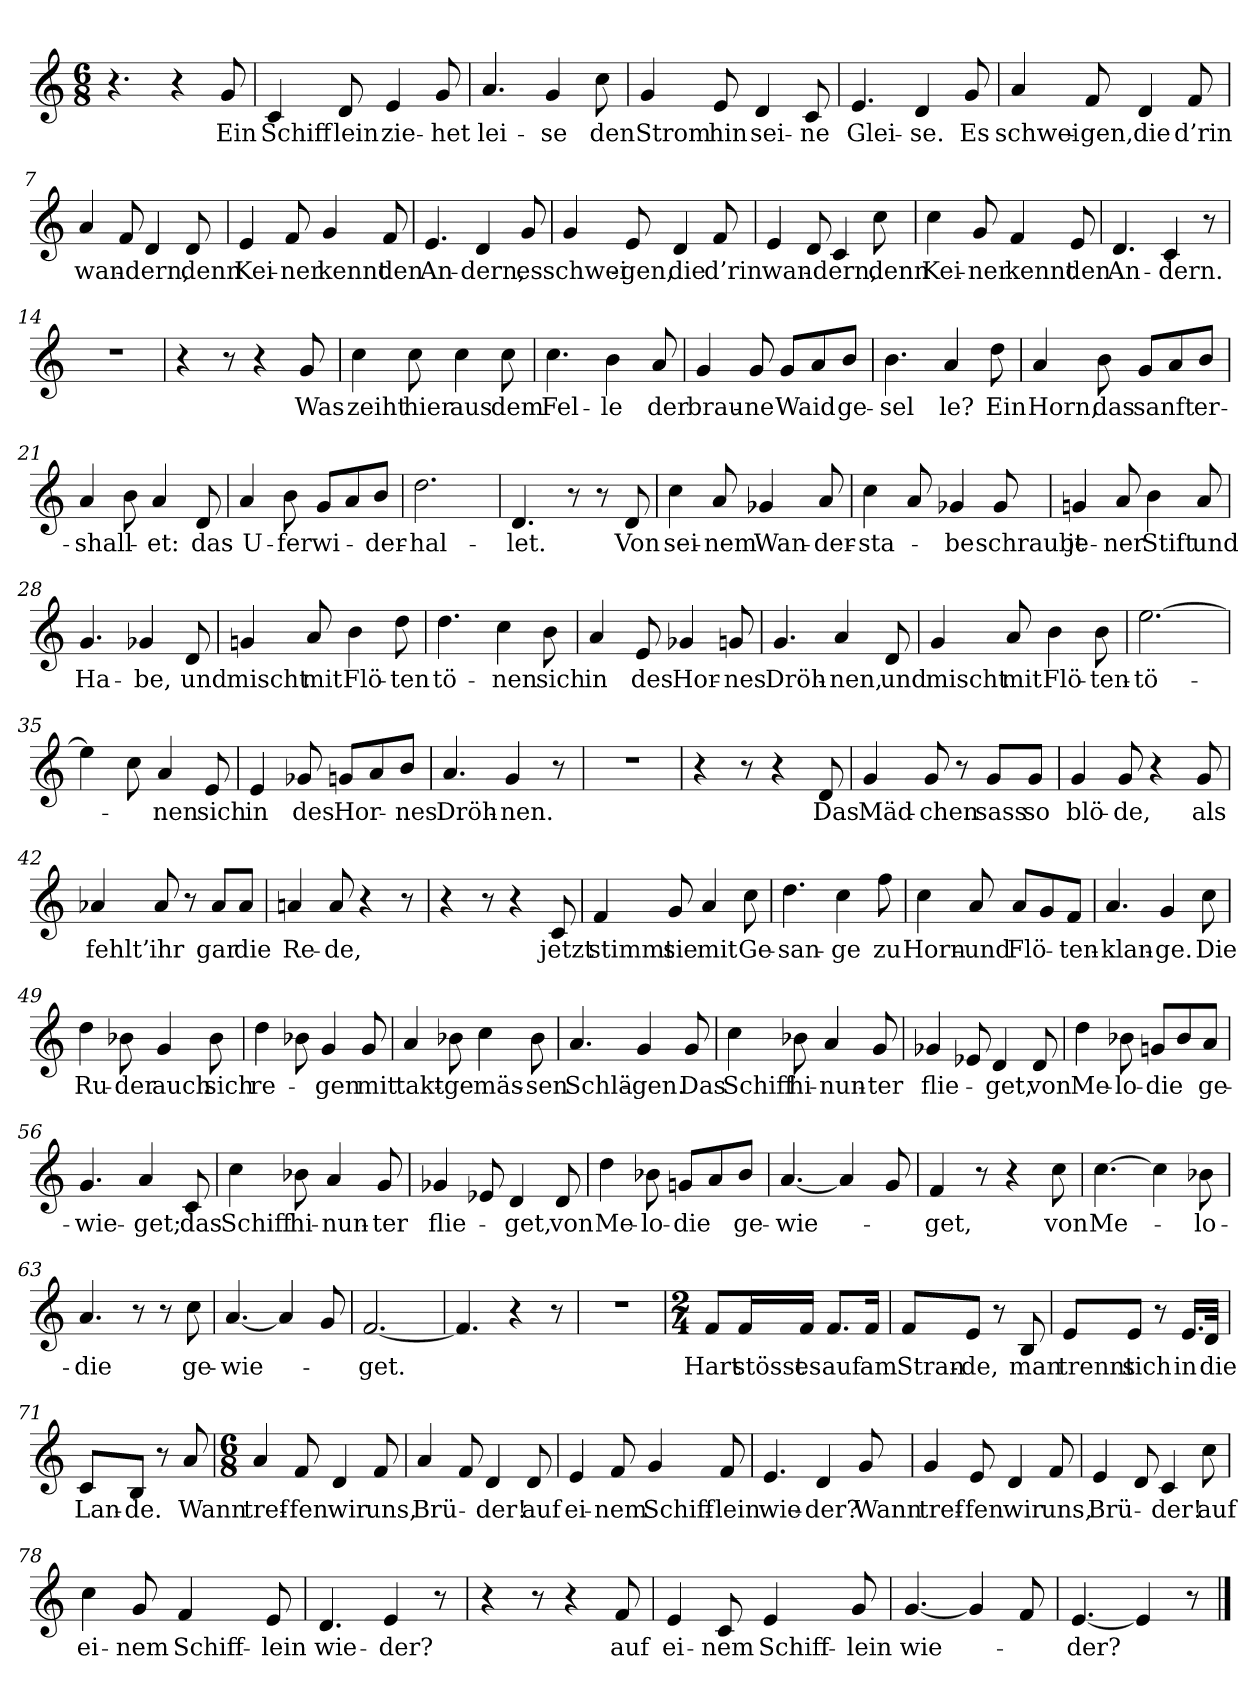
**kern	**text
*part1	*part1
*staff1	*staff1
*clefG2	*
*k[]	*
*M6/8	*
=1	=1
4.r	.
4r	.
!	!LO:LY:b
8g/	Ein
=2	=2
!	!LO:LY:b
4c/	Schiff
!	!LO:LY:b
8d/	lein
!	!LO:LY:b
4e/	zie-
!	!LO:LY:b
8g/	-het
=3	=3
!	!LO:LY:b
4.a/	lei-
!	!LO:LY:b
4g/	-se
!	!LO:LY:b
8cc\	den
=4	=4
!	!LO:LY:b
4g/	Strom
!	!LO:LY:b
8e/	hin
!	!LO:LY:b
4d/	sei-
!	!LO:LY:b
8c/	-ne
=5	=5
!	!LO:LY:b
4.e/	Glei-
!	!LO:LY:b
4d/	-se.
!	!LO:LY:b
8g/	Es
=6	=6
!	!LO:LY:b
4a/	schwei-
!	!LO:LY:b
8f/	-gen,
!	!LO:LY:b
4d/	die
!	!LO:LY:b
8f/	d’rin
=7	=7
!	!LO:LY:b
4a/	wan-
8f/	.
!	!LO:LY:b
4d/	-dern,
!	!LO:LY:b
8d/	denn
!!LO:LB:g=z
=8	=8
!	!LO:LY:b
4e/	Kei-
!	!LO:LY:b
8f/	-ner
!	!LO:LY:b
4g/	kennt
!	!LO:LY:b
8f/	den
=9	=9
!	!LO:LY:b
4.e/	An-
!	!LO:LY:b
4d/	-dern,
!	!LO:LY:b
8g/	es
=10	=10
!	!LO:LY:b
4g/	schwei-
!	!LO:LY:b
8e/	gen,
!	!LO:LY:b
4d/	die
!	!LO:LY:b
8f/	d’rin
=11	=11
!	!LO:LY:b
4e/	wan-
8d/	.
!	!LO:LY:b
4c/	-dern,
!	!LO:LY:b
8cc\	denn
=12	=12
!	!LO:LY:b
4cc\	Kei-
!	!LO:LY:b
8g/	-ner
!	!LO:LY:b
4f/	kennt
!	!LO:LY:b
8e/	den
=13	=13
!	!LO:LY:b
4.d/	An-
!	!LO:LY:b
4c/	-dern.
8r	.
=14	=14
2.r	.
=15	=15
4r	.
8r	.
4r	.
!	!LO:LY:b
8g/	Was
!!LO:LB:g=z
=16	=16
!	!LO:LY:b
4cc\	zeiht
!	!LO:LY:b
8cc\	hier
!	!LO:LY:b
4cc\	aus
!	!LO:LY:b
8cc\	dem
=17	=17
!	!LO:LY:b
4.cc\	Fel-
!	!LO:LY:b
4b\	-le
!	!LO:LY:b
8a/	der
=18	=18
!	!LO:LY:b
4g/	brau-
!	!LO:LY:b
8g/	-ne
!	!LO:LY:b
8g/L	Waid
8a/	.
!	!LO:LY:b
8b/J	ge-
=19	=19
!	!LO:LY:b
4.b\	-sel
!	!LO:LY:b
4a/	-le?
!	!LO:LY:b
8dd\	Ein
=20	=20
!	!LO:LY:b
4a/	Horn,
!	!LO:LY:b
8b\	das
!	!LO:LY:b
8g/L	sanft
8a/	.
!	!LO:LY:b
8b/J	er-
=21	=21
!	!LO:LY:b
4a/	-shall-
8b\	.
!	!LO:LY:b
4a/	-et:
!	!LO:LY:b
8d/	das
=22	=22
!	!LO:LY:b
4a/	U-
!	!LO:LY:b
8b\	-fer
!	!LO:LY:b
8g/L	wi-
8a/	.
!	!LO:LY:b
8b/J	-der-
=23	=23
!	!LO:LY:b
2.dd\	-hal-
!!LO:LB:g=z
=24	=24
!	!LO:LY:b
4.d/	-let.
8r	.
8r	.
!	!LO:LY:b
8d/	Von
=25	=25
!	!LO:LY:b
4cc\	sei-
!	!LO:LY:b
8a/	-nem
!	!LO:LY:b
4g-X/	Wan-
!	!LO:LY:b
8a/	-der-
=26	=26
!	!LO:LY:b
4cc\	-sta-
8a/	.
!	!LO:LY:b
4g-X/	-be
!	!LO:LY:b
8g-/	schraubt
=27	=27
!	!LO:LY:b
4gn/	je-
!	!LO:LY:b
8a/	-ner
!	!LO:LY:b
4b\	Stift
!	!LO:LY:b
8a/	und
=28	=28
!	!LO:LY:b
4.g/	Ha-
!	!LO:LY:b
4g-X/	-be,
!	!LO:LY:b
8d/	und
=29	=29
!	!LO:LY:b
4gn/	mischt
!	!LO:LY:b
8a/	mit
!	!LO:LY:b
4b\	Flö-
!	!LO:LY:b
8dd\	-ten
=30	=30
!	!LO:LY:b
4.dd\	tö-
!	!LO:LY:b
4cc\	nen
!	!LO:LY:b
8b\	sich
!!LO:LB:g=z
=31	=31
!	!LO:LY:b
4a/	in
!	!LO:LY:b
8e/	des
!	!LO:LY:b
4g-X/	Hor-
!	!LO:LY:b
8gn/	nes
=32	=32
!	!LO:LY:b
4.g/	Dröh-
!	!LO:LY:b
4a/	-nen,
!	!LO:LY:b
8d/	und
=33	=33
!	!LO:LY:b
4g/	mischt
!	!LO:LY:b
8a/	mit
!	!LO:LY:b
4b\	Flö-
!	!LO:LY:b
8b\	-ten-
=34	=34
!	!LO:LY:b
[2.ee\	-tö-
=35	=35
4ee\]	.
8cc\	.
!	!LO:LY:b
4a/	-nen
!	!LO:LY:b
8e/	sich
=36	=36
!	!LO:LY:b
4e/	in
!	!LO:LY:b
8g-X/	des
!	!LO:LY:b
8gn/L	Hor-
8a/	.
!	!LO:LY:b
8b/J	-nes
=37	=37
!	!LO:LY:b
4.a/	Dröh-
!	!LO:LY:b
4g/	-nen.
8r	.
=38	=38
2.r	.
=39	=39
4r	.
8r	.
4r	.
!	!LO:LY:b
8d/	Das
!!LO:LB:g=z
=40	=40
!	!LO:LY:b
4g/	Mäd-
!	!LO:LY:b
8g/	-chen
8r	.
!	!LO:LY:b
8g/L	sass
!	!LO:LY:b
8g/J	so
=41	=41
!	!LO:LY:b
4g/	blö-
!	!LO:LY:b
8g/	-de,
4r	.
!	!LO:LY:b
8g/	als
=42	=42
!	!LO:LY:b
4a-X/	fehlt’
!	!LO:LY:b
8a-/	ihr
8r	.
!	!LO:LY:b
8a-/L	gar
!	!LO:LY:b
8a-/J	die
=43	=43
!	!LO:LY:b
4an/	Re-
!	!LO:LY:b
8a/	-de,
4r	.
8r	.
=44	=44
4r	.
8r	.
4r	.
!	!LO:LY:b
8c/	jetzt
=45	=45
!	!LO:LY:b
4f/	stimmt
!	!LO:LY:b
8g/	sie
!	!LO:LY:b
4a/	mit
!	!LO:LY:b
8cc\	Ge-
=46	=46
!	!LO:LY:b
4.dd\	-san-
!	!LO:LY:b
4cc\	-ge
!	!LO:LY:b
8ff\	zu
!!LO:LB:g=z
=47	=47
!	!LO:LY:b
4cc\	Horn-
!	!LO:LY:b
8a/	-und
!	!LO:LY:b
8a/L	Flö-
8g/	.
!	!LO:LY:b
8f/J	-ten-
=48	=48
!	!LO:LY:b
4.a/	-klan-
!	!LO:LY:b
4g/	-ge.
!	!LO:LY:b
8cc\	Die
=49	=49
!	!LO:LY:b
4dd\	Ru-
!	!LO:LY:b
8b-X\	-der
!	!LO:LY:b
4g/	auch
!	!LO:LY:b
8b-\	sich
=50	=50
!	!LO:LY:b
4dd\	re-
8b-X\	.
!	!LO:LY:b
4g/	-gen
!	!LO:LY:b
8g/	mit
=51	=51
!	!LO:LY:b
4a/	takt-
!	!LO:LY:b
8b-X\	-ge
!	!LO:LY:b
4cc\	-mäs-
!	!LO:LY:b
8b-\	-sen
=52	=52
!	!LO:LY:b
4.a/	Schlä-
!	!LO:LY:b
4g/	-gen.
!	!LO:LY:b
8g/	Das
=53	=53
!	!LO:LY:b
4cc\	Schiff
!	!LO:LY:b
8b-X\	hi-
!	!LO:LY:b
4a/	-nun-
!	!LO:LY:b
8g/	-ter
!!LO:LB:g=z
=54	=54
!	!LO:LY:b
4g-X/	flie-
8e-X/	.
!	!LO:LY:b
4d/	-get,
!	!LO:LY:b
8d/	von
=55	=55
!	!LO:LY:b
4dd\	Me-
!	!LO:LY:b
8b-X\	-lo-
!	!LO:LY:b
8gn/L	-die
8b-/	.
!	!LO:LY:b
8a/J	ge-
=56	=56
!	!LO:LY:b
4.g/	-wie-
!	!LO:LY:b
4a/	-get;
!	!LO:LY:b
8c/	das
=57	=57
!	!LO:LY:b
4cc\	Schiff
!	!LO:LY:b
8b-X\	hi-
!	!LO:LY:b
4a/	-nun-
!	!LO:LY:b
8g/	-ter
=58	=58
!	!LO:LY:b
4g-X/	flie-
8e-X/	.
!	!LO:LY:b
4d/	-get,
!	!LO:LY:b
8d/	von
=59	=59
!	!LO:LY:b
4dd\	Me-
!	!LO:LY:b
8b-X\	-lo-
!	!LO:LY:b
8gn/L	-die
8a/	.
!	!LO:LY:b
8b-/J	ge-
=60	=60
!	!LO:LY:b
[4.a/	-wie-
4a/]	.
8g/	.
=61	=61
!	!LO:LY:b
4f/	-get,
8r	.
4r	.
!	!LO:LY:b
8cc\	von
!!LO:LB:g=z
=62	=62
!	!LO:LY:b
[4.cc\	Me-
4cc\]	.
!	!LO:LY:b
8b-X\	-lo-
=63	=63
!	!LO:LY:b
4.a/	-die
8r	.
8r	.
!	!LO:LY:b
8cc\	ge-
=64	=64
!	!LO:LY:b
[4.a/	wie-
4a/]	.
8g/	.
=65	=65
!	!LO:LY:b
[2.f/	-get.
=66	=66
4.f/]	.
4r	.
8r	.
=67	=67
2.r	.
=68	=68
*M2/4	*
!	!LO:LY:b
8f/L	Hart
!	!LO:LY:b
16f/L	stösst
!	!LO:LY:b
16f/JJ	es
!	!LO:LY:b
8.f/L	auf
!	!LO:LY:b
16f/Jk	am
=69	=69
!	!LO:LY:b
8f/L	Stran-
!	!LO:LY:b
8e/J	de,
8r	.
!	!LO:LY:b
8B/	man
=70	=70
!	!LO:LY:b
8e/L	trennt
!	!LO:LY:b
8e/J	sich
8r	.
!	!LO:LY:b
16.e/LL	in
!	!LO:LY:b
32d/JJk	die
!!LO:LB:g=z
=71	=71
!	!LO:LY:b
8c/L	Lan-
!	!LO:LY:b
8B/J	-de.
8r	.
!	!LO:LY:b
8a/	Wann
=72	=72
*M6/8	*
!	!LO:LY:b
4a/	tref-
!	!LO:LY:b
8f/	-fen
!	!LO:LY:b
4d/	wir
!	!LO:LY:b
8f/	uns,
=73	=73
!	!LO:LY:b
4a/	Brü-
8f/	.
!	!LO:LY:b
4d/	-der!
!	!LO:LY:b
8d/	auf
=74	=74
!	!LO:LY:b
4e/	ei-
!	!LO:LY:b
8f/	-nem
!	!LO:LY:b
4g/	Schiff-
!	!LO:LY:b
8f/	-lein
=75	=75
!	!LO:LY:b
4.e/	wie-
!	!LO:LY:b
4d/	-der?
!	!LO:LY:b
8g/	Wann
=76	=76
!	!LO:LY:b
4g/	tref-
!	!LO:LY:b
8e/	-fen
!	!LO:LY:b
4d/	wir
!	!LO:LY:b
8f/	uns,
=77	=77
!	!LO:LY:b
4e/	Brü-
8d/	.
!	!LO:LY:b
4c/	-der!
!	!LO:LY:b
8cc\	auf
!!LO:PB:g=z
=78	=78
!	!LO:LY:b
4cc\	ei-
!	!LO:LY:b
8g/	-nem
!	!LO:LY:b
4f/	Schiff-
!	!LO:LY:b
8e/	-lein
=79	=79
!	!LO:LY:b
4.d/	wie-
!	!LO:LY:b
4e/	-der?
8r	.
=80	=80
4r	.
8r	.
4r	.
!	!LO:LY:b
8f/	auf
=81	=81
!	!LO:LY:b
4e/	ei-
!	!LO:LY:b
8c/	-nem
!	!LO:LY:b
4e/	Schiff-
!	!LO:LY:b
8g/	-lein
=82	=82
!	!LO:LY:b
[4.g/	wie-
4g/]	.
8f/	.
=83	=83
!	!LO:LY:b
[4.e/	-der?
4e/]	.
8r	.
==	==
*-	*-
